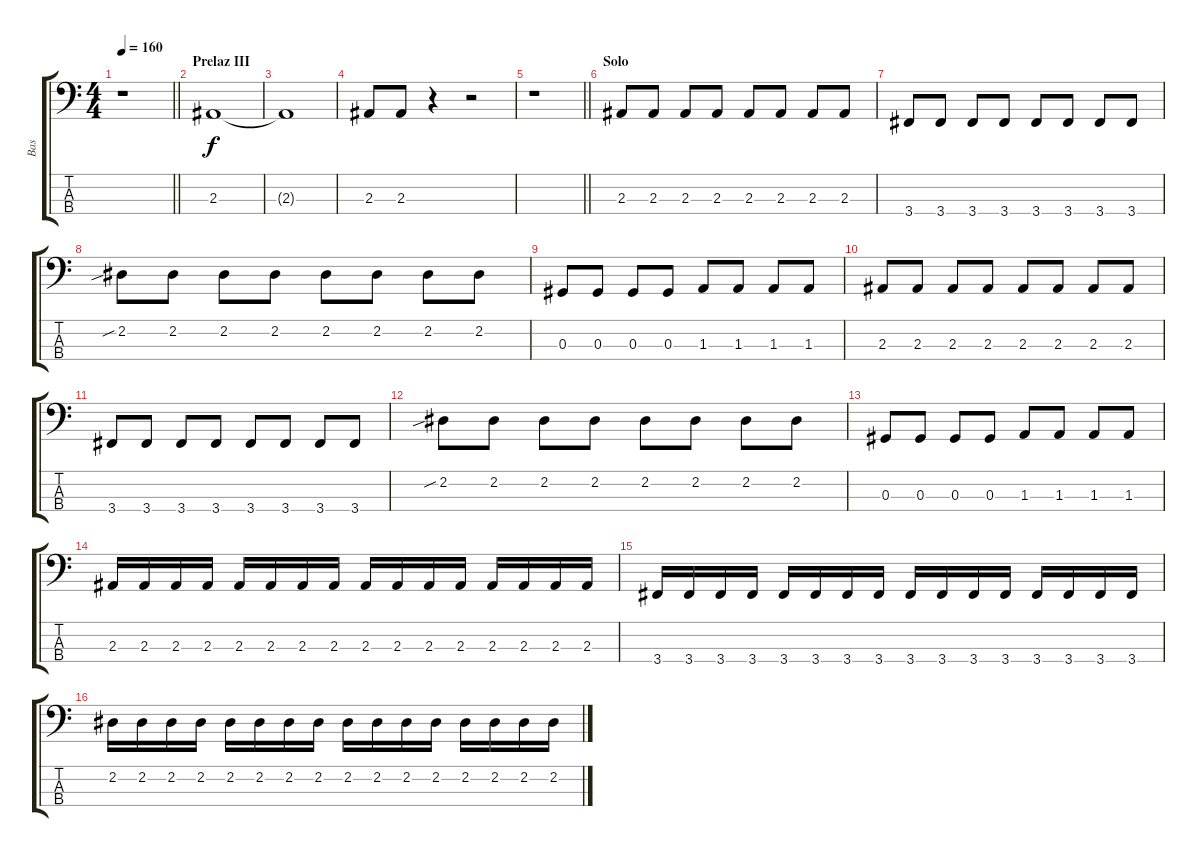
\track ("Bas" "Bas") {instrument electricbassfinger}
\staff {score tabs}
\tuning (Gb2 Db2 Ab1 Eb1) {hide}
\ts (4 4)
\tempo 160
\clef f4
\barLineRight lightlight
\ks c
r.1{dy ff} |
\section ("" "Prelaz III")
2.3.1{dy f} |
2.3{t}.1 |
2.3.8 2.3.8 r.4 r.2 |
\barLineRight lightlight
r.1 |
\section ("" "Solo")
2.3.8 2.3.8 2.3.8 2.3.8 2.3.8 2.3.8 2.3.8 2.3.8 |
3.4.8 3.4.8 3.4.8 3.4.8 3.4.8 3.4.8 3.4.8 3.4.8 |
2.2{sib}.8 2.2.8 2.2.8 2.2.8 2.2.8 2.2.8 2.2.8 2.2.8 |
0.3.8 0.3.8 0.3.8 0.3.8 1.3.8 1.3.8 1.3.8 1.3.8 |
2.3.8 2.3.8 2.3.8 2.3.8 2.3.8 2.3.8 2.3.8 2.3.8 |
3.4.8 3.4.8 3.4.8 3.4.8 3.4.8 3.4.8 3.4.8 3.4.8 |
2.2{sib}.8 2.2.8 2.2.8 2.2.8 2.2.8 2.2.8 2.2.8 2.2.8 |
0.3.8 0.3.8 0.3.8 0.3.8 1.3.8 1.3.8 1.3.8 1.3.8 |
2.3.16 2.3.16 2.3.16 2.3.16 2.3.16 2.3.16 2.3.16 2.3.16 2.3.16 2.3.16 2.3.16 2.3.16 2.3.16 2.3.16 2.3.16 2.3.16 |
3.4.16 3.4.16 3.4.16 3.4.16 3.4.16 3.4.16 3.4.16 3.4.16 3.4.16 3.4.16 3.4.16 3.4.16 3.4.16 3.4.16 3.4.16 3.4.16 |
2.2.16 2.2.16 2.2.16 2.2.16 2.2.16 2.2.16 2.2.16 2.2.16 2.2.16 2.2.16 2.2.16 2.2.16 2.2.16 2.2.16 2.2.16 2.2.16
